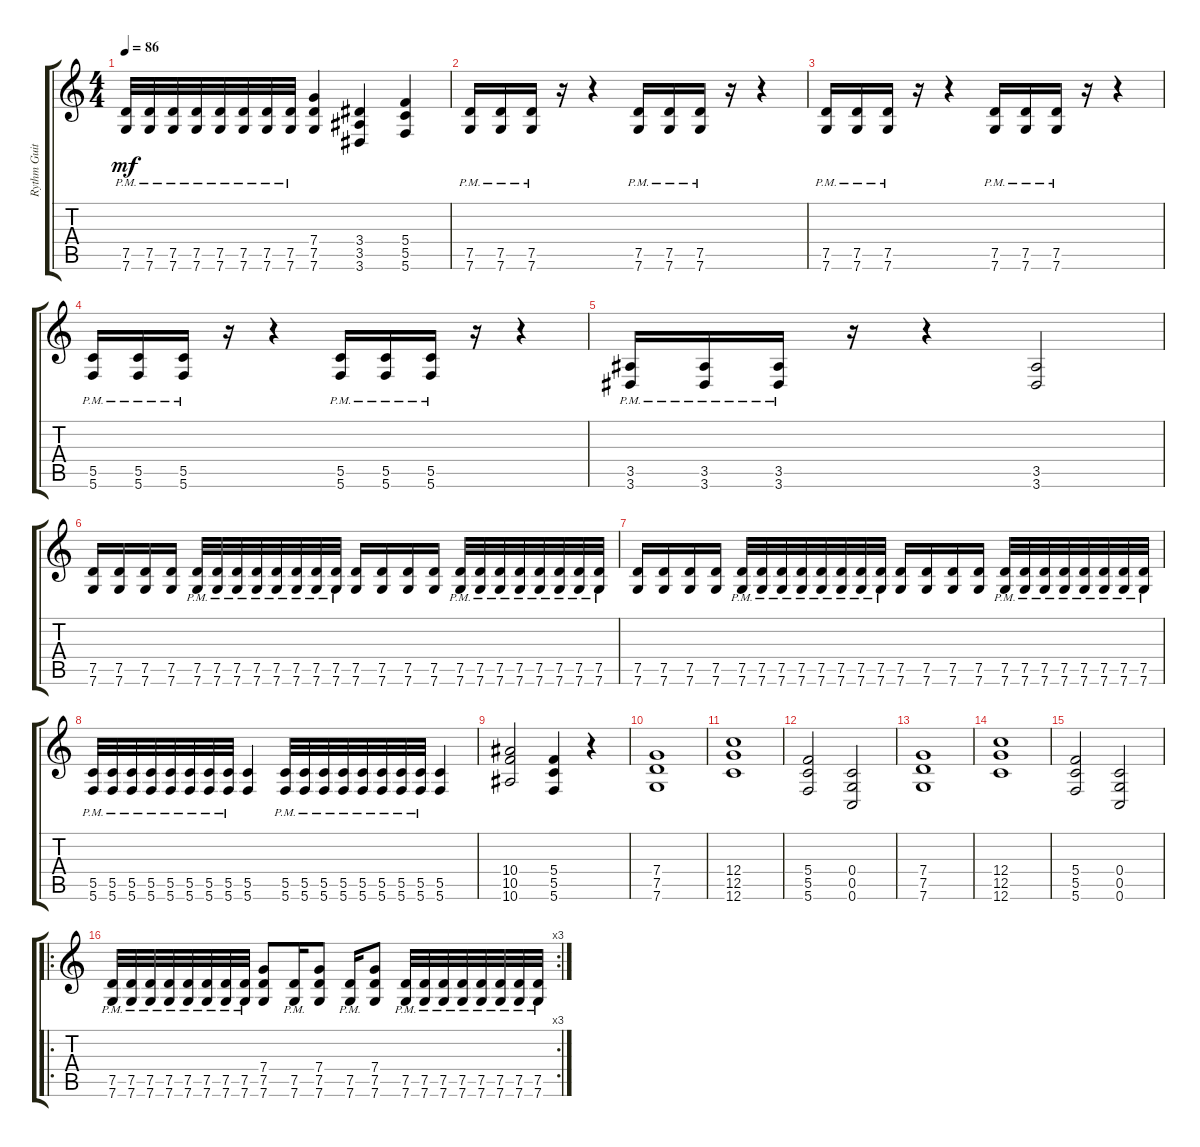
\track ("Rythm Guitar" "Rythm Guit") {instrument overdrivenguitar}
\staff {score tabs}
\tuning (D4 A3 F3 C3 G2 C2) {hide}
\ts (4 4)
\tempo 86
\clef g2
\ks c
(7.5{pm} 7.6{pm}).32{dy mf} (7.5{pm} 7.6{pm}).32 (7.5{pm} 7.6{pm}).32 (7.5{pm} 7.6{pm}).32 (7.5{pm} 7.6{pm}).32 (7.5{pm} 7.6{pm}).32 (7.5{pm} 7.6{pm}).32 (7.5{pm} 7.6{pm}).32 (7.4 7.5 7.6).4 (3.4 3.5 3.6).4 (5.4 5.5 5.6).4 |
(7.5{pm} 7.6{pm}).16 (7.5{pm} 7.6{pm}).16 (7.5{pm} 7.6{pm}).16 r.16 r.4 (7.5{pm} 7.6{pm}).16 (7.5{pm} 7.6{pm}).16 (7.5{pm} 7.6{pm}).16 r.16 r.4 |
(7.5{pm} 7.6{pm}).16 (7.5{pm} 7.6{pm}).16 (7.5{pm} 7.6{pm}).16 r.16 r.4 (7.5{pm} 7.6{pm}).16 (7.5{pm} 7.6{pm}).16 (7.5{pm} 7.6{pm}).16 r.16 r.4 |
(5.5{pm} 5.6{pm}).16 (5.5{pm} 5.6{pm}).16 (5.5{pm} 5.6{pm}).16 r.16 r.4 (5.5{pm} 5.6{pm}).16 (5.5{pm} 5.6{pm}).16 (5.5{pm} 5.6{pm}).16 r.16 r.4 |
(3.5{pm} 3.6{pm}).16 (3.5{pm} 3.6{pm}).16 (3.5{pm} 3.6{pm}).16 r.16 r.4 (3.5 3.6).2 |
(7.5 7.6).16 (7.5 7.6).16 (7.5 7.6).16 (7.5 7.6).16 (7.5{pm} 7.6{pm}).32 (7.5{pm} 7.6{pm}).32 (7.5{pm} 7.6{pm}).32 (7.5{pm} 7.6{pm}).32 (7.5{pm} 7.6{pm}).32 (7.5{pm} 7.6{pm}).32 (7.5{pm} 7.6{pm}).32 (7.5{pm} 7.6{pm}).32 (7.5 7.6).16 (7.5 7.6).16 (7.5 7.6).16 (7.5 7.6).16 (7.5{pm} 7.6{pm}).32 (7.5{pm} 7.6{pm}).32 (7.5{pm} 7.6{pm}).32 (7.5{pm} 7.6{pm}).32 (7.5{pm} 7.6{pm}).32 (7.5{pm} 7.6{pm}).32 (7.5{pm} 7.6{pm}).32 (7.5{pm} 7.6{pm}).32 |
(7.5 7.6).16 (7.5 7.6).16 (7.5 7.6).16 (7.5 7.6).16 (7.5{pm} 7.6{pm}).32 (7.5{pm} 7.6{pm}).32 (7.5{pm} 7.6{pm}).32 (7.5{pm} 7.6{pm}).32 (7.5{pm} 7.6{pm}).32 (7.5{pm} 7.6{pm}).32 (7.5{pm} 7.6{pm}).32 (7.5{pm} 7.6{pm}).32 (7.5 7.6).16 (7.5 7.6).16 (7.5 7.6).16 (7.5 7.6).16 (7.5{pm} 7.6{pm}).32 (7.5{pm} 7.6{pm}).32 (7.5{pm} 7.6{pm}).32 (7.5{pm} 7.6{pm}).32 (7.5{pm} 7.6{pm}).32 (7.5{pm} 7.6{pm}).32 (7.5{pm} 7.6{pm}).32 (7.5{pm} 7.6{pm}).32 |
(5.5{pm} 5.6{pm}).32 (5.5{pm} 5.6{pm}).32 (5.5{pm} 5.6{pm}).32 (5.5{pm} 5.6{pm}).32 (5.5{pm} 5.6{pm}).32 (5.5{pm} 5.6{pm}).32 (5.5{pm} 5.6{pm}).32 (5.5{pm} 5.6{pm}).32 (5.5 5.6).4 (5.5{pm} 5.6{pm}).32 (5.5{pm} 5.6{pm}).32 (5.5{pm} 5.6{pm}).32 (5.5{pm} 5.6{pm}).32 (5.5{pm} 5.6{pm}).32 (5.5{pm} 5.6{pm}).32 (5.5{pm} 5.6{pm}).32 (5.5{pm} 5.6{pm}).32 (5.5 5.6).4 |
(10.4 10.5 10.6).2 (5.4 5.5 5.6).4 r.4 |
(7.4 7.5 7.6).1 |
(12.4 12.5 12.6).1 |
(5.4 5.5 5.6).2 (0.4 0.5 0.6).2 |
(7.4 7.5 7.6).1 |
(12.4 12.5 12.6).1 |
(5.4 5.5 5.6).2 (0.4 0.5 0.6).2 |
\ro
\rc 3
(7.5{pm} 7.6{pm}).32 (7.5{pm} 7.6{pm}).32 (7.5{pm} 7.6{pm}).32 (7.5{pm} 7.6{pm}).32 (7.5{pm} 7.6{pm}).32 (7.5{pm} 7.6{pm}).32 (7.5{pm} 7.6{pm}).32 (7.5{pm} 7.6{pm}).32 (7.4 7.5 7.6).8 (7.5{pm} 7.6{pm}).16 (7.4 7.5 7.6).8 (7.5{pm} 7.6{pm}).16 (7.4 7.5 7.6).8 (7.5{pm} 7.6{pm}).32 (7.5{pm} 7.6{pm}).32 (7.5{pm} 7.6{pm}).32 (7.5{pm} 7.6{pm}).32 (7.5{pm} 7.6{pm}).32 (7.5{pm} 7.6{pm}).32 (7.5{pm} 7.6{pm}).32 (7.5{pm} 7.6{pm}).32
